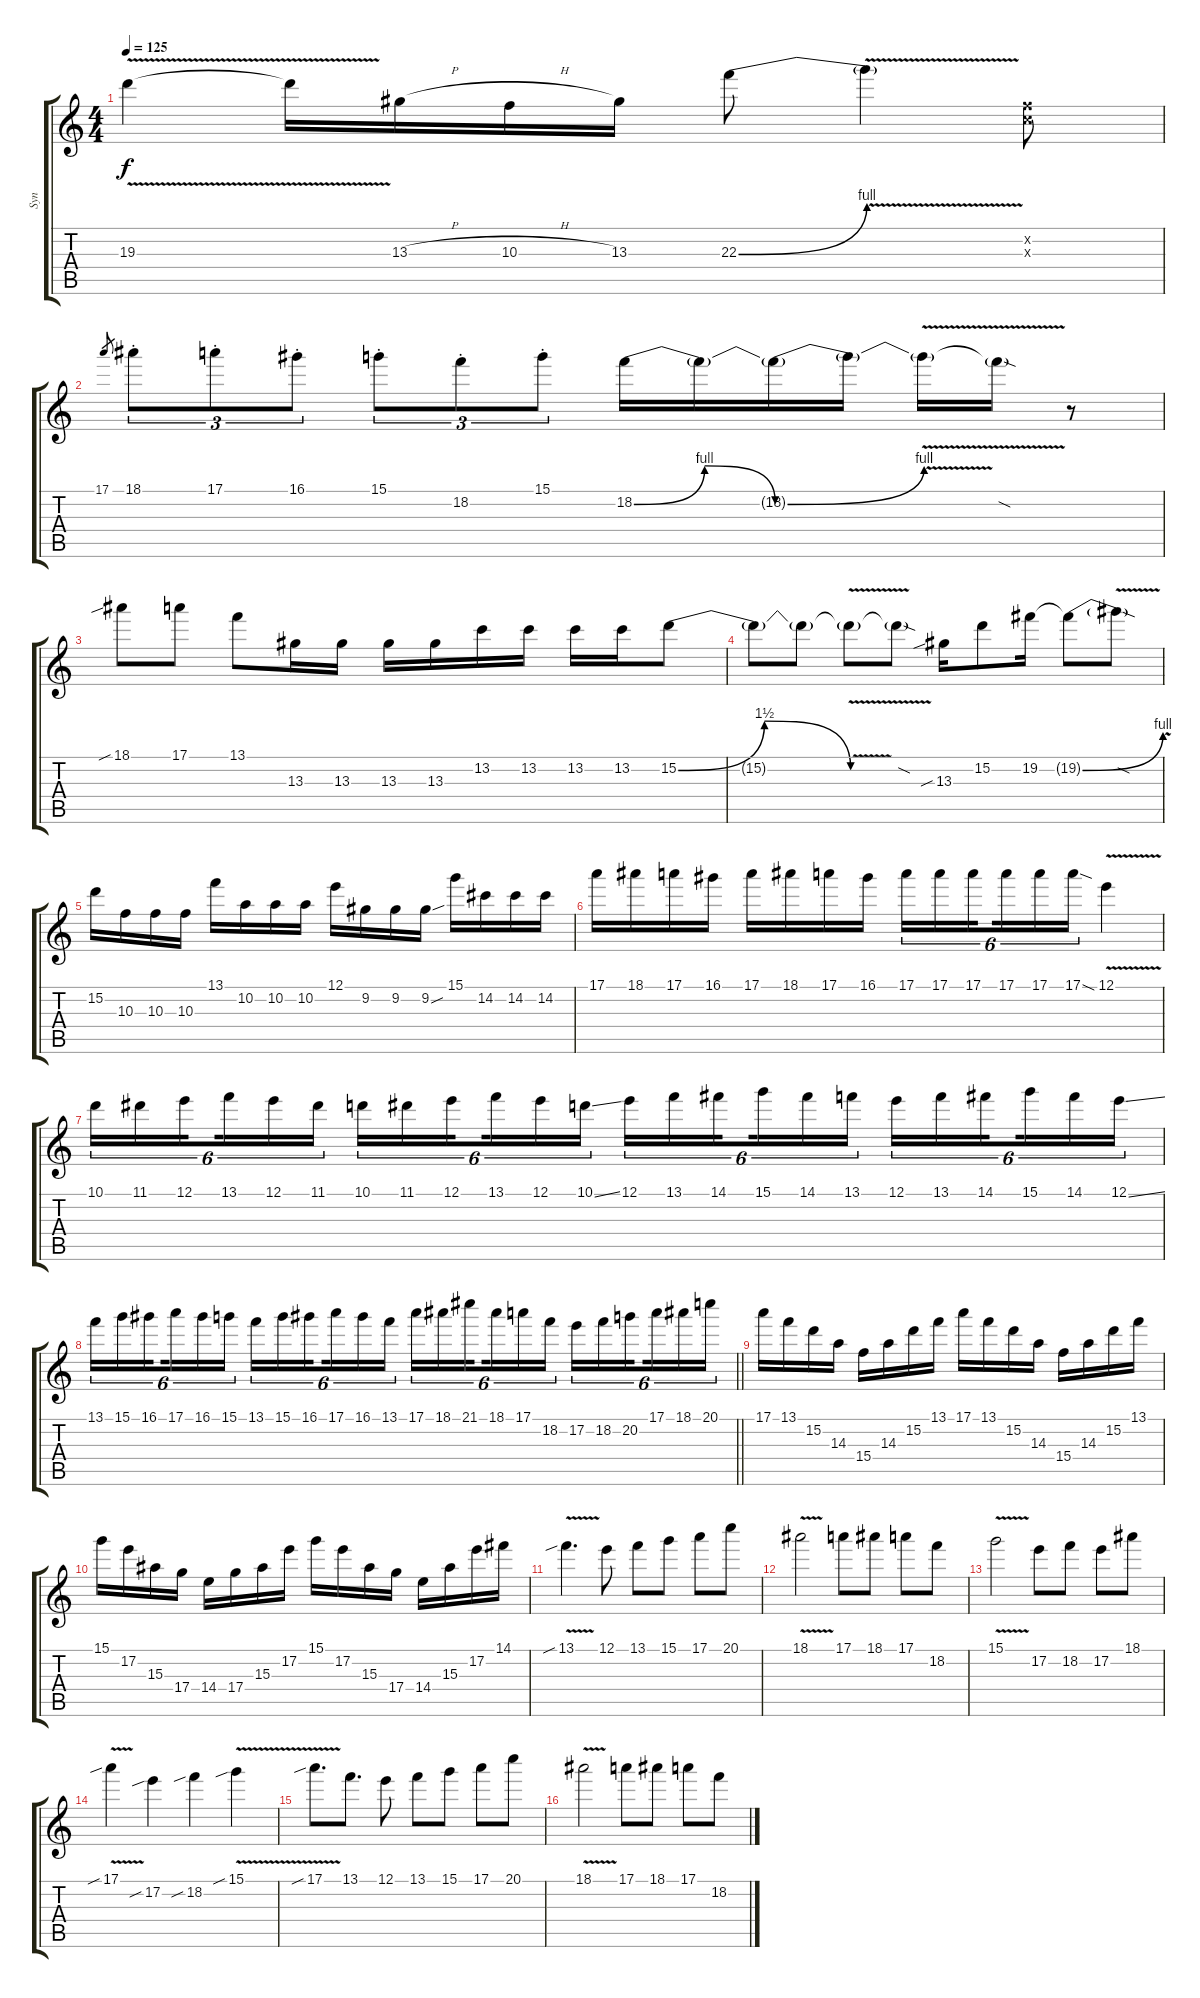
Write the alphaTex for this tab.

\track ("Syn" "Syn") {instrument distortionguitar}
\staff {score tabs}
\tuning (E4 B3 G3 D3 A2 D2) {hide}
\ts (4 4)
\tempo 125
\clef g2
\ks c
19.3{v t}.4{dy f} 19.3{t}.16 13.3{h}.16 10.3{h}.16 13.3.16 22.3{be (bend 0 0 60 4)}.8 22.3{v t}.4 (6.2{x} 5.3{x}).8 |
17.1.8{gr} 18.1{st}.8{tu (3 2)} 17.1{st}.8{tu (3 2)} 16.1{st}.8{tu (3 2)} 15.1{st}.8{tu (3 2)} 18.2{st}.8{tu (3 2)} 15.1{st}.8{tu (3 2)} 18.2{be (bendrelease 0 0 30 4 30 4 60 0)}.16 18.2{t}.16 18.2{be (bend 0 0 60 4) t}.16 18.2{t}.16 18.2{v t}.16 18.2{v sod t}.16 r.8 |
18.1{sib}.8 17.1.8 13.1.8 13.3.16 13.3.16 13.3.16 13.3.16 13.2.16 13.2.16 13.2.16 13.2.16 15.2{be (bendrelease 0 0 30 6 30 6 60 0)}.8 |
15.2{t}.8 15.2{t}.8 15.2{v t}.8 15.2{v sod t}.8 13.3{sib}.16 15.2.8 19.2.16 19.2{be (bend 0 0 60 4) t}.8 19.2{v sod t}.8 |
15.2.16 10.3.16 10.3.16 10.3.16 13.1.16 10.2.16 10.2.16 10.2.16 12.1.16 9.2.16 9.2.16 9.2{sou}.16 15.1.16 14.2.16 14.2.16 14.2.16 |
17.1.16 18.1.16 17.1.16 16.1.16 17.1.16 18.1.16 17.1.16 16.1.16 17.1.16{tu (6 4)} 17.1.16{tu (6 4)} 17.1.16{tu (6 4) beam splitsecondary} 17.1.16{tu (6 4)} 17.1.16{tu (6 4)} 17.1{sod}.16{tu (6 4)} 12.1{v}.4 |
10.1.16{tu (6 4)} 11.1.16{tu (6 4)} 12.1.16{tu (6 4) beam splitsecondary} 13.1.16{tu (6 4)} 12.1.16{tu (6 4)} 11.1.16{tu (6 4)} 10.1.16{tu (6 4)} 11.1.16{tu (6 4)} 12.1.16{tu (6 4) beam splitsecondary} 13.1.16{tu (6 4)} 12.1.16{tu (6 4)} 10.1{ss}.16{tu (6 4)} 12.1.16{tu (6 4)} 13.1.16{tu (6 4)} 14.1.16{tu (6 4) beam splitsecondary} 15.1.16{tu (6 4)} 14.1.16{tu (6 4)} 13.1.16{tu (6 4)} 12.1.16{tu (6 4)} 13.1.16{tu (6 4)} 14.1.16{tu (6 4) beam splitsecondary} 15.1.16{tu (6 4)} 14.1.16{tu (6 4)} 12.1{ss}.16{tu (6 4)} |
\barLineRight lightlight
13.1.16{tu (6 4)} 15.1.16{tu (6 4)} 16.1.16{tu (6 4) beam splitsecondary} 17.1.16{tu (6 4)} 16.1.16{tu (6 4)} 15.1.16{tu (6 4)} 13.1.16{tu (6 4)} 15.1.16{tu (6 4)} 16.1.16{tu (6 4) beam splitsecondary} 17.1.16{tu (6 4)} 16.1.16{tu (6 4)} 13.1.16{tu (6 4)} 17.1.16{tu (6 4)} 18.1.16{tu (6 4)} 21.1.16{tu (6 4) beam splitsecondary} 18.1.16{tu (6 4)} 17.1.16{tu (6 4)} 18.2.16{tu (6 4)} 17.2.16{tu (6 4)} 18.2.16{tu (6 4)} 20.2.16{tu (6 4) beam splitsecondary} 17.1.16{tu (6 4)} 18.1.16{tu (6 4)} 20.1.16{tu (6 4)} |
17.1.16 13.1.16 15.2.16 14.3.16 15.4.16 14.3.16 15.2.16 13.1.16 17.1.16 13.1.16 15.2.16 14.3.16 15.4.16 14.3.16 15.2.16 13.1.16 |
15.1.16 17.2.16 15.3.16 17.4.16 14.4.16 17.4.16 15.3.16 17.2.16 15.1.16 17.2.16 15.3.16 17.4.16 14.4.16 15.3.16 17.2.16 14.1.16 |
13.1{v sib}.4{d} 12.1.8 13.1.8 15.1.8 17.1.8 20.1.8 |
18.1{v}.2 17.1.8 18.1.8 17.1.8 18.2.8 |
15.1{v}.2 17.2.8 18.2.8 17.2.8 18.1.8 |
17.1{v sib}.4 17.2{sib}.4 18.2{sib}.4 15.1{v sib}.4 |
17.1{v sib}.8{d} 13.1.8{d} 12.1.8 13.1.8 15.1.8 17.1.8 20.1.8 |
18.1{v}.2 17.1.8 18.1.8 17.1.8 18.2.8
